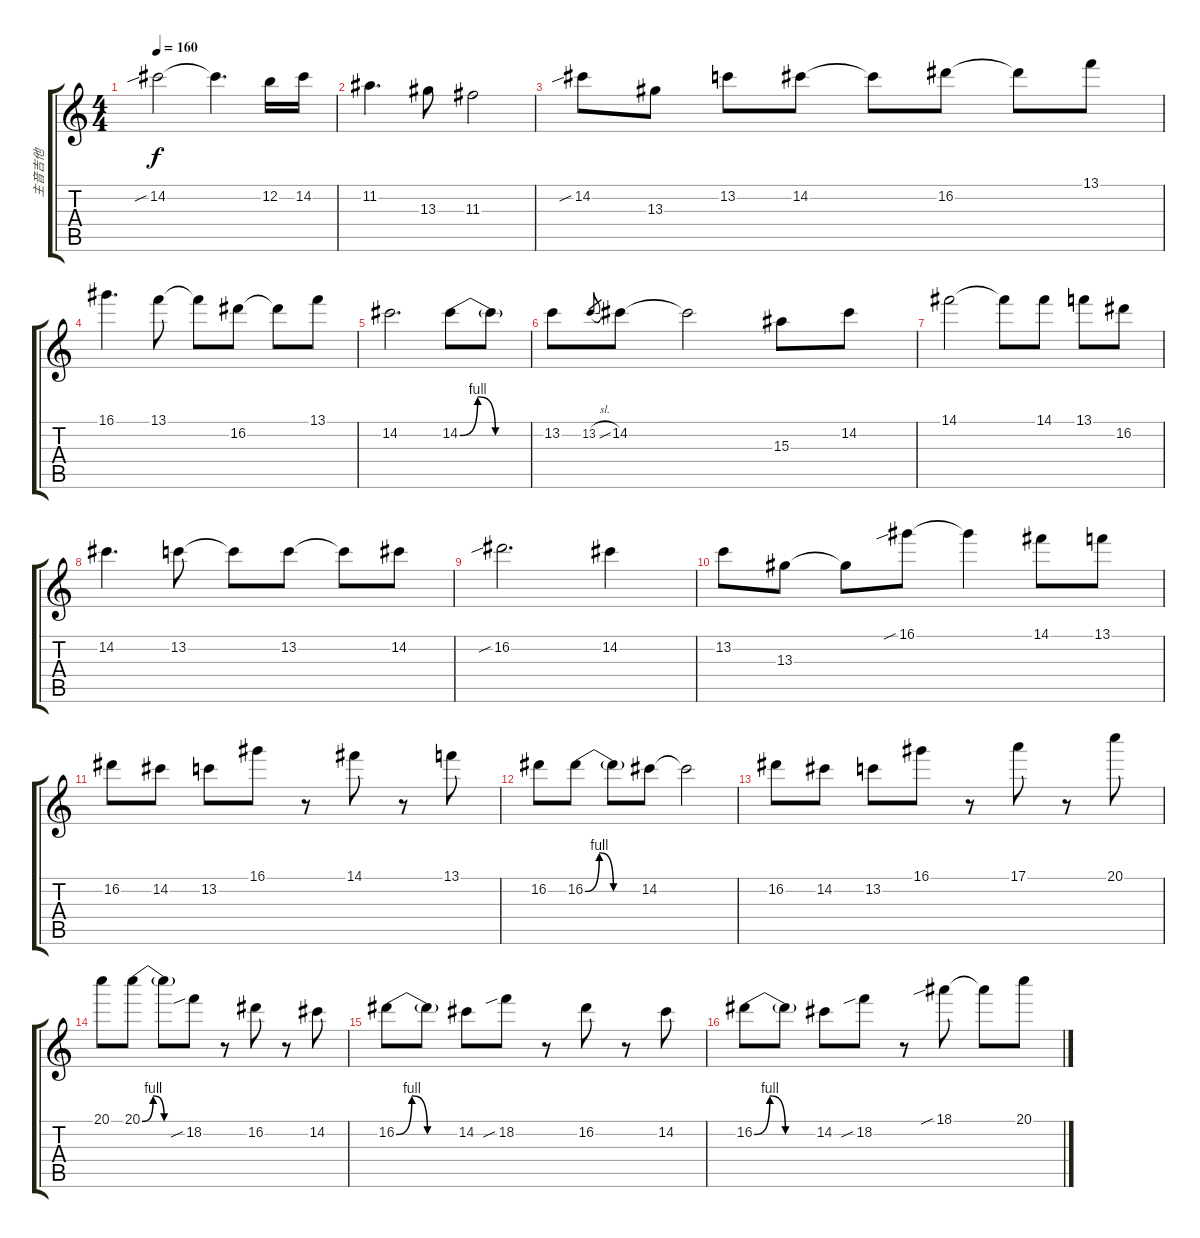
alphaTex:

\track ("主音吉他" "主音吉他") {instrument distortionguitar}
\staff {score tabs}
\tuning (E4 B3 G3 D3 A2 E2) {hide}
\ts (4 4)
\tempo 160
\clef g2
\ks c
14.2{sib}.2{dy f} 14.2{t}.4{d} 12.2.16 14.2.16 |
11.2.4{d} 13.3.8 11.3.2 |
14.2{sib}.8 13.3.8 13.2.8 14.2.8 14.2{t}.8 16.2.8 16.2{t}.8 13.1.8 |
16.1.4{d} 13.1.8 13.1{t}.8 16.2.8 16.2{t}.8 13.1.8 |
14.2.2{d} 14.2{be (custom 0 0 15 4 30 0 60 0)}.8 14.2{t}.8 |
13.2.8 13.2{sl}.8{gr} 14.2.8 14.2{t}.2 15.3.8 14.2.8 |
14.1.2 14.1{t}.8 14.1.8 13.1.8 16.2.8 |
14.2.4{d} 13.2.8 13.2{t}.8 13.2.8 13.2{t}.8 14.2.8 |
16.2{sib}.2{d} 14.2.4 |
13.2.8 13.3.8 13.3{t}.8 16.1{sib}.8 16.1{t}.4 14.1.8 13.1.8 |
16.2.8 14.2.8 13.2.8 16.1.8 r.8 14.1.8 r.8 13.1.8 |
16.2.8 16.2{be (custom 0 0 15 4 30 0 60 0)}.8 16.2{t}.8 14.2.8 14.2{t}.2 |
16.2.8 14.2.8 13.2.8 16.1.8 r.8 17.1.8 r.8 20.1.8 |
20.1.8 20.1{be (custom 0 0 15 4 30 0 60 0)}.8 20.1{t}.8 18.2{sib}.8 r.8 16.2.8 r.8 14.2.8 |
16.2{be (custom 0 0 15 4 30 0 60 0)}.8 16.2{t}.8 14.2.8 18.2{sib}.8 r.8 16.2.8 r.8 14.2.8 |
16.2{be (custom 0 0 15 4 30 0 60 0)}.8 16.2{t}.8 14.2.8 18.2{sib}.8 r.8 18.1{sib}.8 18.1{t}.8 20.1.8
